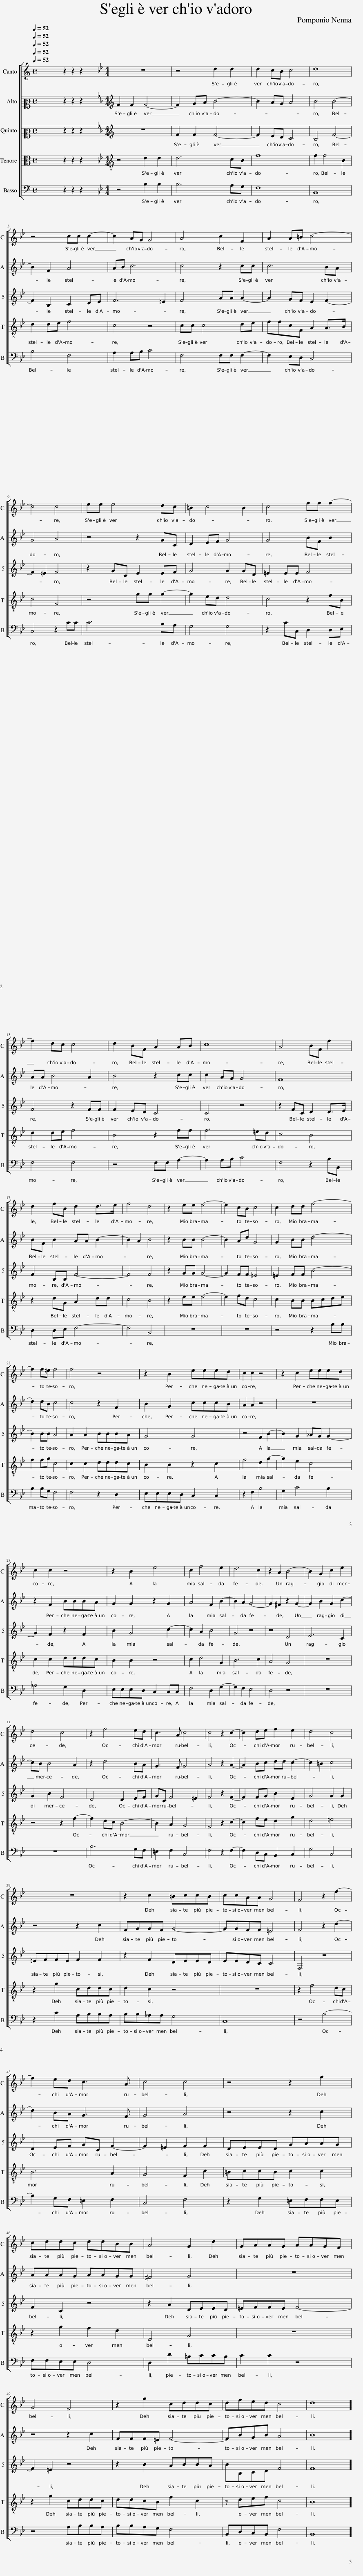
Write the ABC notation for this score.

X:1
%%score [ 1 2 3 4 5 ]
L:1/8
Q:1/4=52
M:4/4
I:linebreak $
K:C
V:1 treble
V:2 alto2
V:3 alto2
V:4 alto
V:5 bass
V:1
 x8 | z2 z2 z2 x2 |[K:Bb][M:4/4] z8 | z4 d2 d2 | d2 cB c4 | %5
 d8 |$ z4 cc c2- | c2 AG G4 | A4 c2 F2 | A2 A=B c4- |$ %10
 c4 c4 | ee e4 dc | =B2 c4 B2 | c4 ff f2- |$ f2 dc c4 | %15
 d2 BF A2 AB | c8 | A4 BF f2 |$ d2 fB d2 d>e | f4 d4 | %20
 z2 ee e4- | e2 cB c4 | c2 dd f4- |$ f2 f=e f4 | f4 z4 | %25
 z2 B2 eeed | c2 c2 z4 | z2 c2 eeed |$ c2 c2 z4 | z2 B2 e4 | %30
 c2 f4 e2 | d6 c2 | z2 A2 B4- | B2 G2 c2 e2 |$ d4 c4 | %35
 z2 f4 ed | c3 A c4 | c4 z2 c2- | c2 de f2 e2 | d4 c4 |$ %40
 z8 | z2 c2 =BccB | ccAA G4 | F4 z2 f2- |$ f2 ed c3 A | %45
 c4 c4 | z4 z2 g2 |$ cddc ddBB | A4 G2 d2 | GAAG AAGF |$ %50
 G4 F4 | z2 g2 cddc | dfed c4 | d8 |] %54
V:2
 x8 | z2 z2 z2 x2 |[K:Bb][M:4/4][K:treble] F2 F2 F4- | F2 GA B4- | B2 AG A4 | %5
 B4 B4- |$ B2 F2 A4 | AB c6 | c4 z2 cc | c6 BA |$ %10
 G4 A4 | z4 z2 GC | D2 EF G4 | G4 BF B2 |$ AA B4 A2 | %15
 B4 z2 cc | c2 AG G4 | F8 |$ BF B2 AA B2- | B2 A2 B4 | %20
 z2 BB B4- | B2 Ad G4 | G2 BB d4- |$ d2 dB c4 | c4 z2 F2 | %25
 B2 G2 cccB | A2 A2 z4 | z8 |$ z2 F2 BBBA | G2 G2 z2 G2 | %30
 A4 F2 B2- | B2 A2 G4- | G2 ^F2 z2 G2- | G2 B2 G2 c2- |$ cB B4 A2 | %35
 z2 d4 BA | G3 F G4 | A4 z2 A2- | A2 Bc dd c2- | c2 =B2 c4 |$ %40
 z4 z2 c2 | FGGF G4- | GGFF =E4 | F4 z2 d2- |$ d2 BA G3 F | %45
 G4 A4 | z4 z2 c2 |$ AAAG AAGG | ^F4 G4 | z8 |$ %50
 z4 z2 c2 | FFF=E F4- | FBGB A4 | B8 |] %54
V:3
 x8 | z2 z2 z2 x2 |[K:Bb][M:4/4][K:treble] z8 | F2 F2 F4- | F2 ED C4 | %5
 B,4 F4- |$ F2 B,2 C2 DE | F6 =E2 | F4 AA A2- | A2 GF E2 F2- |$ %10
 F2 =E2 F4 | z2 GC E2 EF | G4 G2 GD | =E2 EE F4 |$ F4 z2 FF | %15
 F2 ED C4 | C4 z4 | z2 FC D2 D>E |$ F2 B,B, F4- | F4 F4 | %20
 z2 GG G4- | G2 FF =E4 | =E2 FF B4- |$ B2 BB A4 | A2 A2 BBBA | %25
 G4 G4 | z4 F2 B2- | B2 G2 _AG G2- |$ G2 F2 z2 F2 | B2 G4 c2- | %30
 c2 A2 B4 | G4 z4 | z4 D4 | E6 C2 |$ G2 B2 F4 | %35
 D4 D2 EF | GC F4 =E2 | F4 z2 F2- | F2 FG B2 E2 | G4 G2 G2 |$ %40
 =EFFE F2 F2 | z2 F2 DEED | EEDC C4 | F,4 z4 |$ D2 EF GC F2- | %45
 F2 =E2 F2 F2 | DEED GAAG |$ F2 C2 z4 | z2 A2 DEED | =EFFE F4- |$ %50
 F2 =E2 z4 | z2 B2 ABBA | BB,CD F4 | F8 |] %54
V:4
 x8 | z2 z2 z2 x2 |[K:Bb][M:4/4][K:treble-8] z4 d2 d2 | d6 cB | f8 | %5
 f2 f4 B2 |$ d2 de f4 | c4 z4 | cc c4 de | ffcF A2 A>B |$ %10
 c4 F4 | z4 gg g2- | g2 ed d4 | c4 z2 fB |$ d2 de f4 | %15
 B4 z2 ff | f6 =ed | c4 B4 |$ z2 dG A2 dd | c4 B4 | %20
 z2 ee e4- | e2 fd c4 | c2 BB Bcde |$ f2 fg c4 | c2 c2 dddc | %25
 B2 B2 z2 c2 | f4 d2 g2- | g2 e2 c4 |$ c2 c2 dddc | B2 B2 z4 | %30
 c2 d4 G2 | B6 c2 | A4 G4 | z8 |$ z4 z2 f2- | %35
 f2 dc B4- | B2 A2 G4 | F4 z2 c2- | c2 fe d2 g2 | d4 =e4 |$ %40
 z2 g2 cddc | d2 c2 z4 | z8 | z2 f4 dc |$ B6 A2 | %45
 G4 F2 c2 | =BccB c2 c2 |$ z2 g2 f2 d2 | D4 G4 | z8 |$ %50
 z2 g2 cddc | ddcB f2 c2 | z def c4 | B8 |] %54
V:5
 x8 | z2 z2 z2 x2 |[K:Bb][M:4/4] z4 B,2 B,2 | B,6 A,G, | F,8 | %5
 B,,8 |$ B,4 F,4 | A,2 A,B, C4 | F,4 F,F, F,2- | F,2 E,D, C,4 |$ %10
 C,4 z2 CC | C6 B,A, | G,4 G,4 | z2 CC, D,2 D,E, |$ F,4 F,4 | %15
 z4 F,F, A,2- | A,2 A,B, C4 | F,4 z2 B,B,, |$ D,2 D,E, F,4- | F,4 B,,4 | %20
 z8 | z8 | z4 z2 B,B, |$ B,2 B,G, F,4 | F,4 z2 D,2 | %25
 E,E,E,D, C,2 C,2 | z2 F,2 B,4 | G,2 C4 B,2 |$ _A,4 G,2 D,2 | E,E,E,D, C,2 C,C, | %30
 F,4 D,2 G,2- | G,2 F,2 E,4 | D,4 z4 | z8 |$ z8 | %35
 B,6 G,F, | =E,2 F,2 C,4 | F,4 z2 F,2- | F,2 D,C, B,,2 C,2 | G,4 C,4 |$ %40
 z2 C2 A,B,B,A, | B,B,_A,A, G,4 | C,8 | z4 B,4- |$ B,2 G,F, =E,2 F,2 | %45
 C,4 F,4 | z2 G,2 =E,F,F,E, |$ F,F,E,E, D,4 | D,2 D2 =B,CCB, | C2 C2 z4 |$ %50
 z4 A,B,B,A, | B,B,A,G, F,4 | B,,D,C,B,, F,4 | B,,8 |] %54
